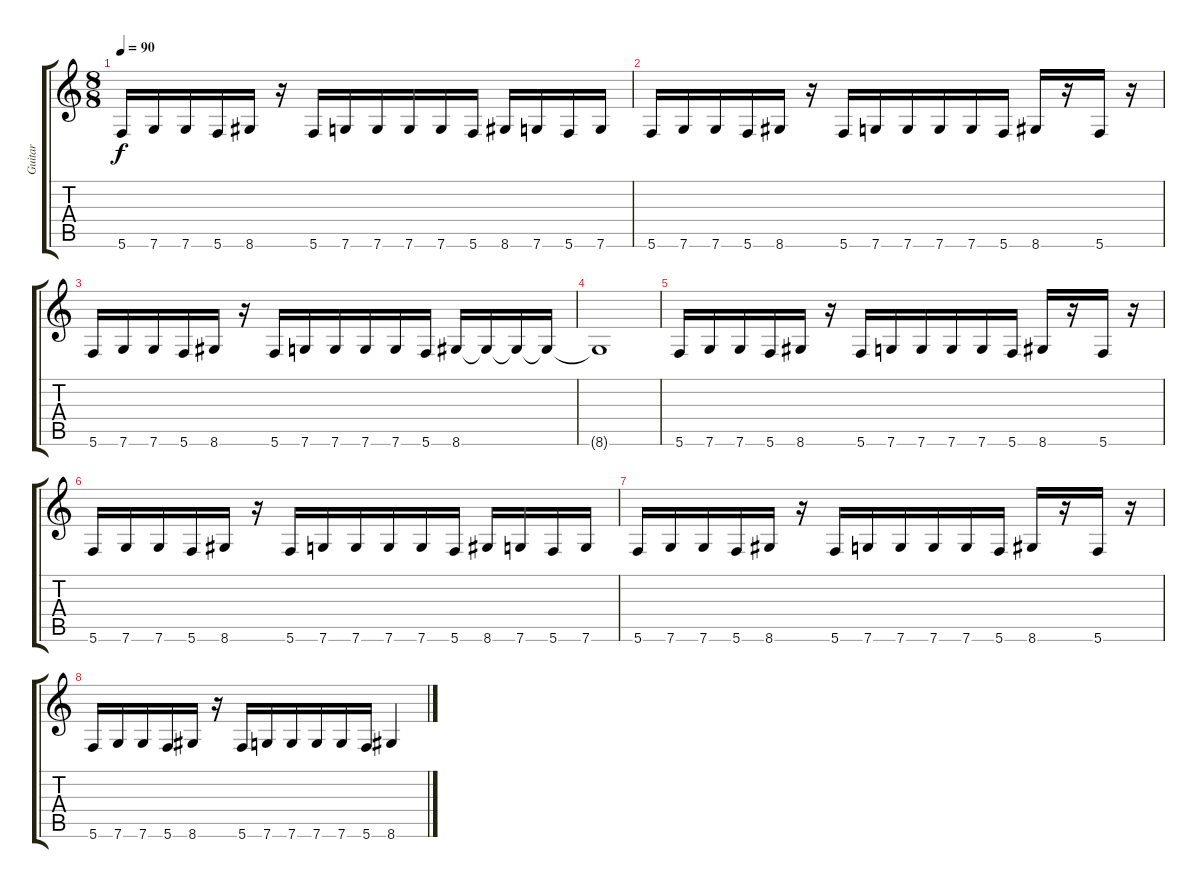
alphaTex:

\track ("Guitar" "Guitar") {instrument overdrivenguitar}
\staff {score tabs}
\tuning (D4 A3 F3 C3 G2 C2) {hide}
\ts (8 8)
\tempo 90
\clef g2
\ks c
5.6.16{dy f} 7.6.16 7.6.16 5.6.16 8.6.16 r.16 5.6.16 7.6.16 7.6.16 7.6.16 7.6.16 5.6.16 8.6.16 7.6.16 5.6.16 7.6.16 |
5.6.16 7.6.16 7.6.16 5.6.16 8.6.16 r.16 5.6.16 7.6.16 7.6.16 7.6.16 7.6.16 5.6.16 8.6.16 r.16 5.6.16 r.16 |
5.6.16 7.6.16 7.6.16 5.6.16 8.6.16 r.16 5.6.16 7.6.16 7.6.16 7.6.16 7.6.16 5.6.16 8.6.16 8.6{t}.16 8.6{t}.16 8.6{t}.16 |
8.6{t}.1 |
5.6.16 7.6.16 7.6.16 5.6.16 8.6.16 r.16 5.6.16 7.6.16 7.6.16 7.6.16 7.6.16 5.6.16 8.6.16 r.16 5.6.16 r.16 |
5.6.16 7.6.16 7.6.16 5.6.16 8.6.16 r.16 5.6.16 7.6.16 7.6.16 7.6.16 7.6.16 5.6.16 8.6.16 7.6.16 5.6.16 7.6.16 |
5.6.16 7.6.16 7.6.16 5.6.16 8.6.16 r.16 5.6.16 7.6.16 7.6.16 7.6.16 7.6.16 5.6.16 8.6.16 r.16 5.6.16 r.16 |
5.6.16 7.6.16 7.6.16 5.6.16 8.6.16 r.16 5.6.16 7.6.16 7.6.16 7.6.16 7.6.16 5.6.16 8.6.4
